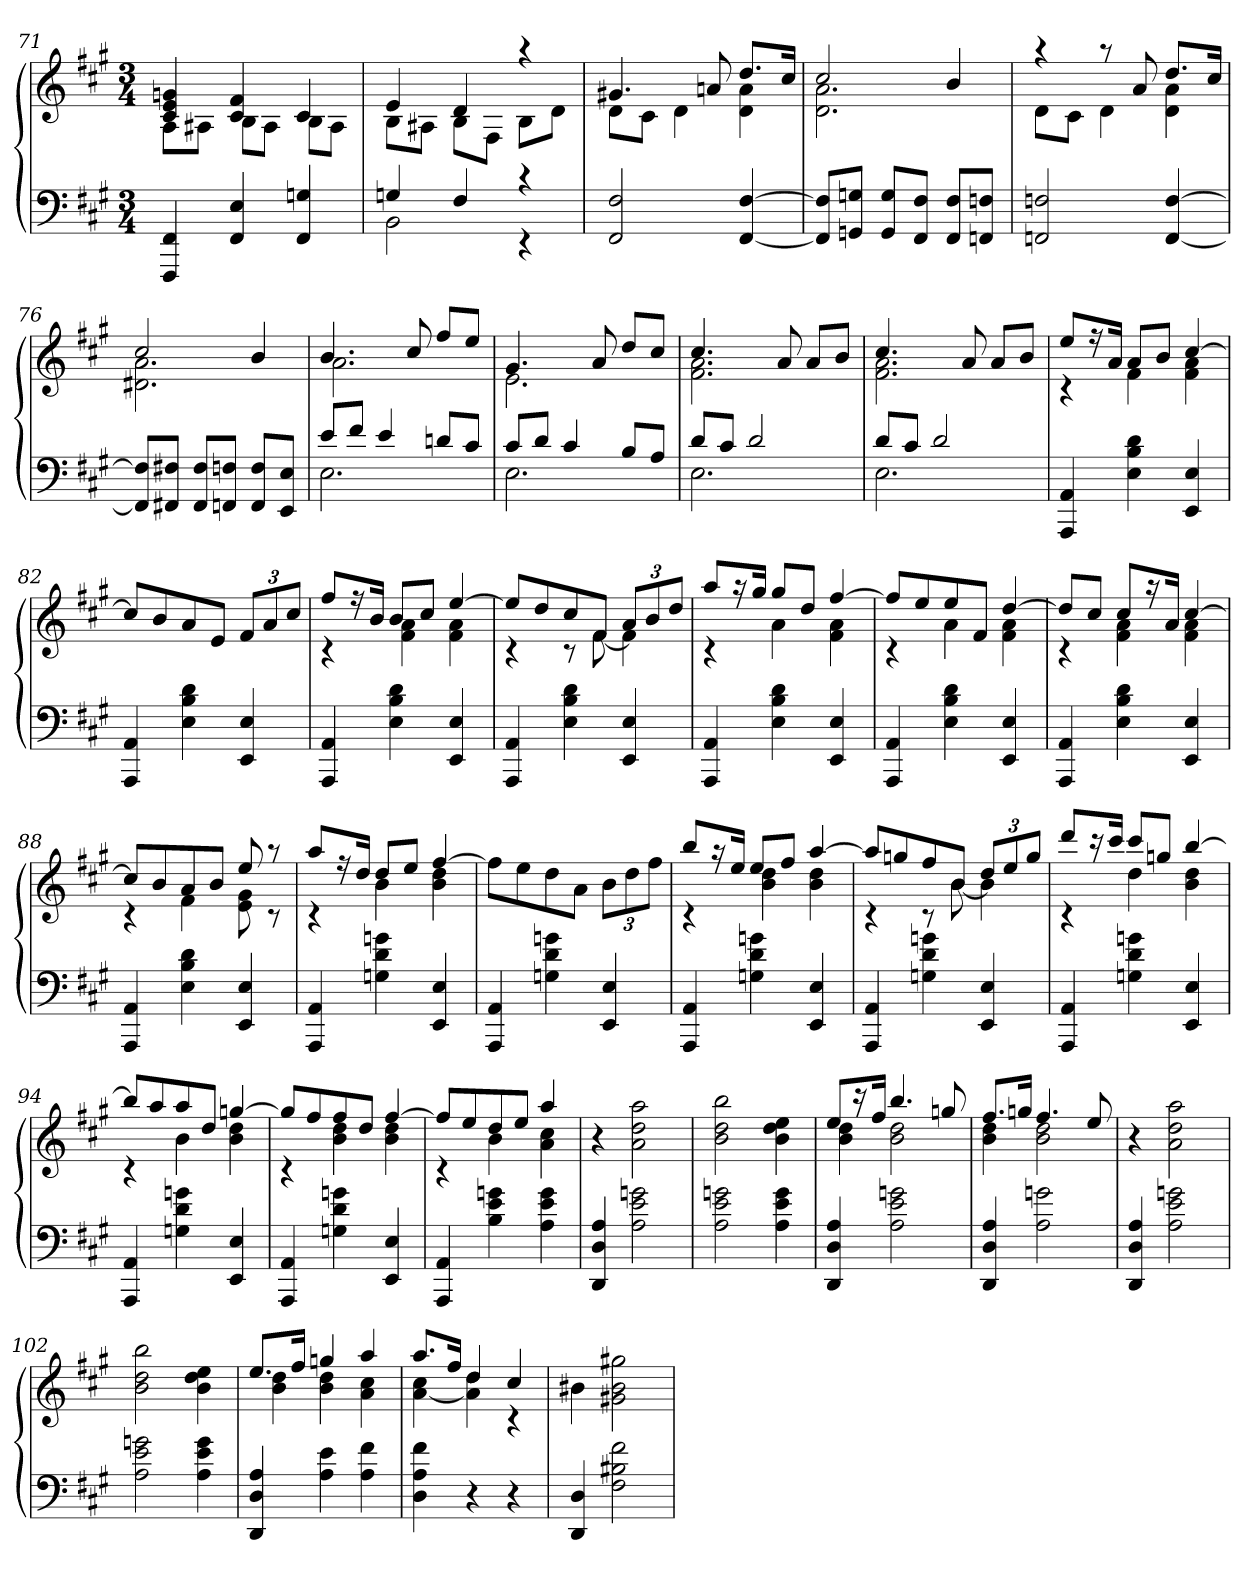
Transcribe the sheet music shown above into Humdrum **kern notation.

**kern	**kern
*part1	*part1
*staff2	*staff1
*clefF4	*clefG2
*k[f#c#g#]	*k[f#c#g#]
*f#:	*f#:
*M3/4	*M3/4
=71	=71
*	*^
4FFF# 4FF#	4c# 4e 4gn	8AL
.	.	8A#XJ
4FF# 4E	4c# 4f#	8BL
.	.	8A#J
4FF# 4Gn	4c#	8BL
.	.	8A#J
=72	=72	=72
*^	*	*
4Gn	2BB	4e	8BL
.	.	.	8A#XJ
4F#	.	4d	8BL
.	.	.	8F#J
4rc	4rEE	4raa	8BL
.	.	.	8dJ
*v	*v	*	*
=73	=73	=73
2FF# 2F#	4.g#X	8dL
.	.	8c#J
.	.	4d
.	8an	.
[4FF# [4F#	8.ddL	4d 4a
.	16cc#Jk	.
=74	=74	=74
8FF#] 8F#]L	2cc#	2.d 2.a
8GGn 8GnJ	.	.
8GG 8GL	.	.
8FF# 8F#J	.	.
8FF# 8F#L	4b	.
8FFn 8FnJ	.	.
=75	=75	=75
2FFn 2Fn	4raa	8dL
.	.	8c#J
.	8raa	4d
.	8a	.
[4FF [4F	8.ddL	4d 4a
.	16cc#Jk	.
=76	=76	=76
8FF] 8F]L	2cc#	2.d#X 2.a
8FF#X 8F#XJ	.	.
8FF# 8F#L	.	.
8FFn 8FnJ	.	.
8FF 8FL	4b	.
8EE 8EJ	.	.
=77	=77	=77
*^	*	*
8eL	2.E	4.b	2.a
8f#J	.	.	.
4e	.	.	.
.	.	8cc#	.
8dnL	.	8ff#L	.
8c#J	.	8eeJ	.
=78	=78	=78	=78
8c#L	2.E	4.g#	2.e
8dJ	.	.	.
4c#	.	.	.
.	.	8a	.
8BL	.	8ddL	.
8AJ	.	8cc#J	.
=79	=79	=79	=79
8dL	2.E	4.cc#	2.f# 2.a
8c#J	.	.	.
2d	.	.	.
.	.	8a	.
.	.	8aL	.
.	.	8bJ	.
=80	=80	=80	=80
8dL	2.E	4.cc#	2.f# 2.a
8c#J	.	.	.
2d	.	.	.
.	.	8a	.
.	.	8aL	.
.	.	8bJ	.
*v	*v	*	*
=81	=81	=81
4AAA 4AA	8eeL	4rc
.	16r	.
.	16aJk	.
4E 4B 4d	8aL	4f#
.	8bJ	.
4EE 4E	[4cc#	4f# 4a
*	*v	*v
=82	=82
4AAA 4AA	8cc#L]
.	8b
4E 4B 4d	8a
.	8eJ
4EE 4E	12f#L
.	12a
.	12cc#J
=83	=83
*	*^
4AAA 4AA	8ff#L	4rc
.	16r	.
.	16bJk	.
4E 4B 4d	8bL	4f# 4a
.	8cc#J	.
4EE 4E	[4ee	4f# 4a
=84	=84	=84
4AAA 4AA	8eeL]	4rc
.	8dd	.
4E 4B 4d	8cc#	8rc
.	8f#J	[8f#
4EE 4E	12aL	4f#]
.	12b	.
.	12ddJ	.
=85	=85	=85
4AAA 4AA	8aaL	4rc
.	16r	.
.	16gg#Jk	.
4E 4B 4d	8gg#L	4a
.	8ddJ	.
4EE 4E	[4ff#	4f# 4a
=86	=86	=86
4AAA 4AA	8ff#L]	4rc
.	8ee	.
4E 4B 4d	8ee	4a
.	8f#J	.
4EE 4E	[4dd	4f# 4a
=87	=87	=87
4AAA 4AA	8ddL]	4rc
.	8cc#J	.
4E 4B 4d	8cc#L	4f# 4a
.	16r	.
.	16aJk	.
4EE 4E	[4cc#	4f# 4a
=88	=88	=88
4AAA 4AA	8cc#L]	4rc
.	8b	.
4E 4B 4d	8a	4f#
.	8bJ	.
4EE 4E	8ee	8e 8g#
.	8raa	8rc
=89	=89	=89
4AAA 4AA	8aaL	4rc
.	16r	.
.	16ddJk	.
4Gn 4d 4gn	8ddL	4b
.	8eeJ	.
4EE 4E	[4ff#	4b 4dd
*	*v	*v
=90	=90
4AAA 4AA	8ff#L]
.	8ee
4Gn 4d 4gn	8dd
.	8aJ
4EE 4E	12bL
.	12dd
.	12ff#J
=91	=91
*	*^
4AAA 4AA	8bbL	4rc
.	16r	.
.	16eeJk	.
4Gn 4d 4gn	8eeL	4b 4dd
.	8ff#J	.
4EE 4E	[4aa	4b 4dd
=92	=92	=92
4AAA 4AA	8aaL]	4rc
.	8ggn	.
4Gn 4d 4gn	8ff#	8rc
.	8bJ	[8b
4EE 4E	12ddL	4b]
.	12ee	.
.	12ggJ	.
=93	=93	=93
4AAA 4AA	8dddL	4rc
.	16r	.
.	16ccc#Jk	.
4Gn 4d 4gn	8ccc#L	4dd
.	8ggnJ	.
4EE 4E	[4bb	4b 4dd
=94	=94	=94
4AAA 4AA	8bbL]	4rc
.	8aa	.
4Gn 4d 4gn	8aa	4b
.	8ddJ	.
4EE 4E	[4ggn	4b 4dd
=95	=95	=95
4AAA 4AA	8ggL]	4rc
.	8ff#	.
4Gn 4d 4gn	8ff#	4b 4dd
.	8ddJ	.
4EE 4E	[4ff#	4b 4dd
=96	=96	=96
4AAA 4AA	8ff#L]	4rc
.	8ee	.
4B 4e 4gn	8dd	4b
.	8eeJ	.
4A 4e 4g	4aa	4a 4cc#
*	*v	*v
=97	=97
4DD 4D 4A	4r
2A 2e 2gn	2a 2dd 2aa
=98	=98
2A 2e 2gn	2b 2dd 2bb
4A 4e 4g	4b 4dd 4ee
=99	=99
*	*^
4DD 4D 4A	8eeL	4b 4dd
.	16r	.
.	16ff#Jk	.
2A 2e 2gn	4.bb	2b 2dd
.	8ggn	.
=100	=100	=100
4DD 4D 4A	8.ff#L	4b 4dd
.	16ggnJk	.
2A 2gn	4.ff#	2b 2dd
.	8ee	.
*	*v	*v
=101	=101
4DD 4D 4A	4r
2A 2e 2gn	2a 2dd 2aa
=102	=102
2A 2e 2gn	2b 2dd 2bb
4A 4e 4g	4b 4dd 4ee
=103	=103
*	*^
4DD 4D 4A	8.eeL	4b 4dd
.	16ff#Jk	.
4A 4e	4ggn	4b 4dd
4A 4f#	4aa	4a 4cc#
=104	=104	=104
4D 4A 4f#	8.aaL	[4a 4cc#
.	16ff#Jk	.
4r	4dd	4a] 4dd
4r	4cc#	4rc
*	*v	*v
=105	=105
4DD 4D	4b#X
2F# 2B#X 2f#	2g#X 2b# 2gg#X
=	=
*-	*-
